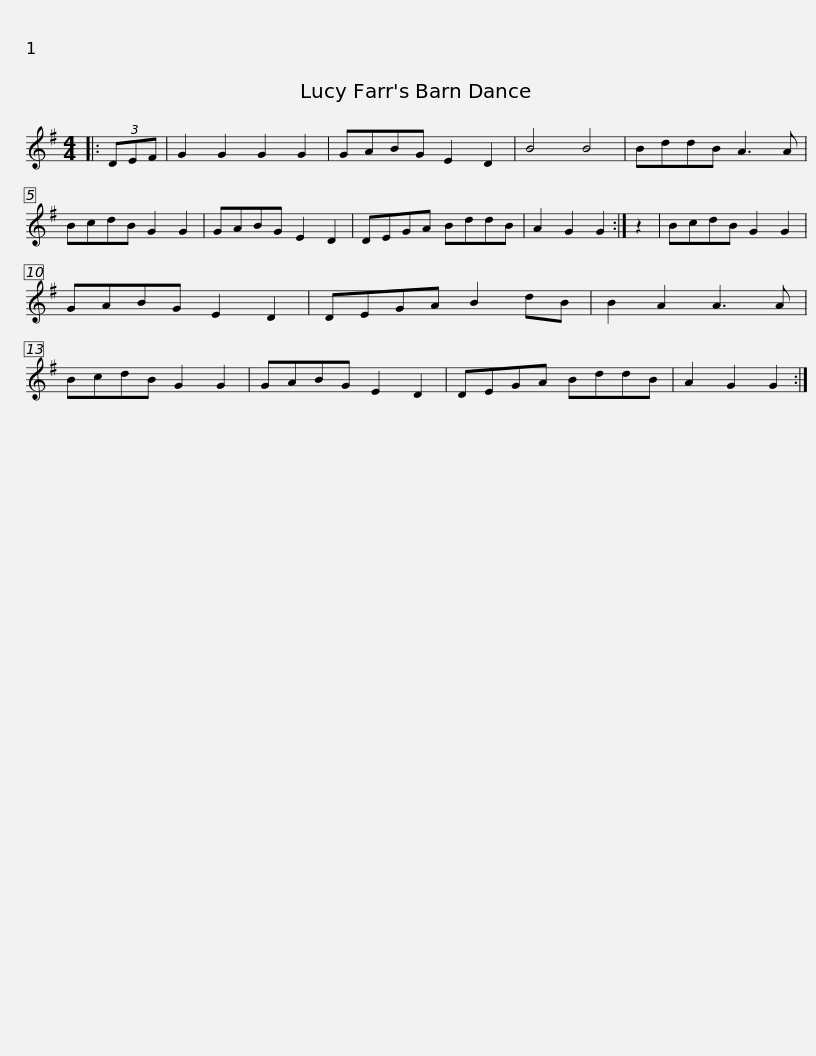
X:1
L:1/8
M:4/4
I:linebreak $
K:G
V:1 treble
V:1
|: (3DEF | G2 G2 G2 G2 | GABG E2 D2 | B4 B4 | BddB A3 A | %5
 BcdB G2 G2 | GABG E2 D2 | DEGA BddB |$ A2 G2 G2 :| z2 | %10
 BcdB G2 G2 | GABG E2 D2 | DEGA B2 dB | B2 A2 A3 A | BcdB G2 G2 | %15
 GABG E2 D2 |$ DEGA BddB | A2 G2 G2 :| %18
